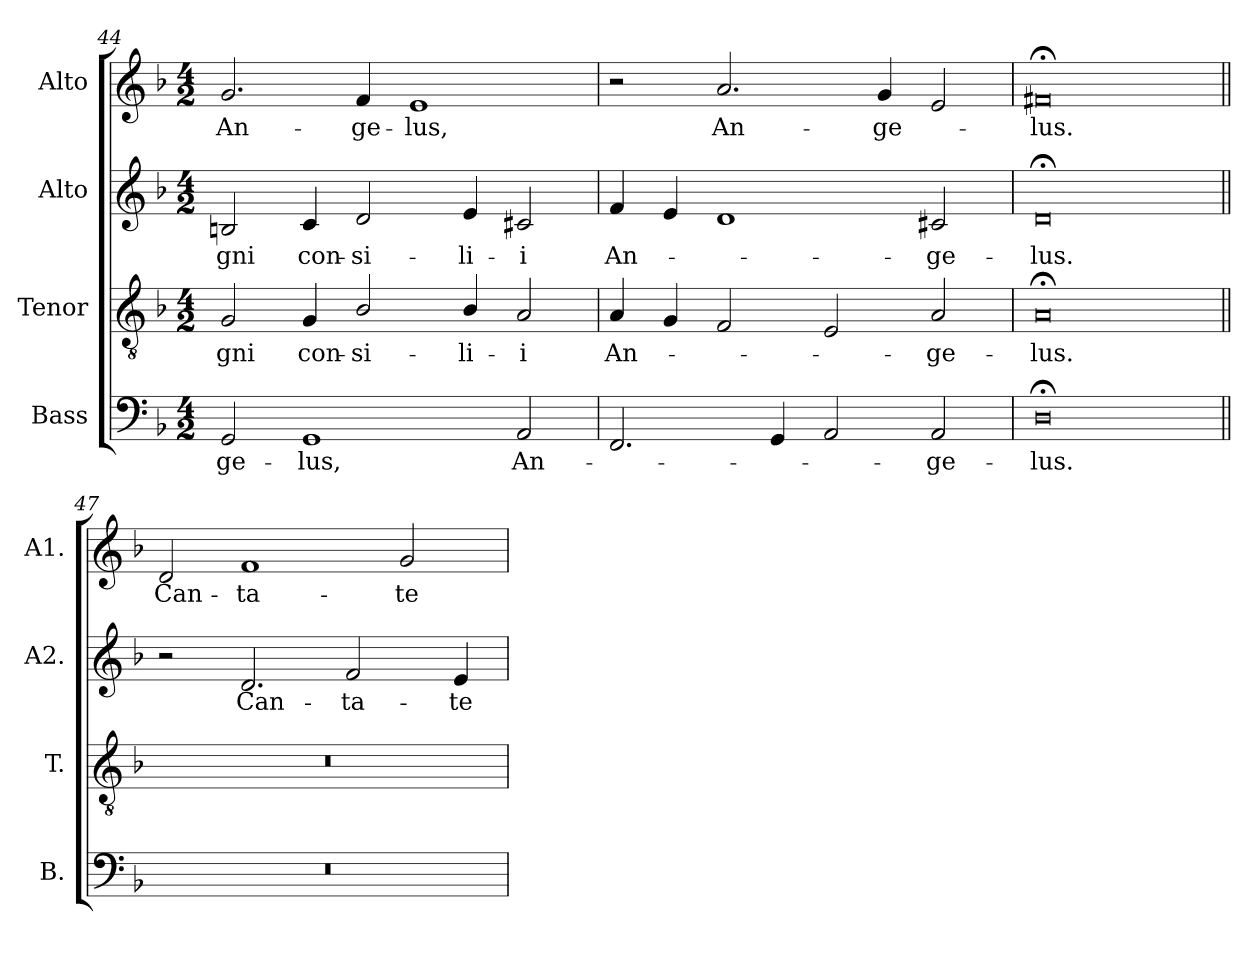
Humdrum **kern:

**kern	**text	**kern	**text	**kern	**text	**kern	**text
*part4	*part4	*part3	*part3	*part2	*part2	*part1	*part1
*staff4	*staff4	*staff3	*staff3	*staff2	*staff2	*staff1	*staff1
*I"Bass	*	*I"Tenor	*	*I"Alto	*	*I"Alto	*
*I'B.	*	*I'T.	*	*I'A2.	*	*I'A1.	*
*clefF4	*	*clefGv2	*	*clefG2	*	*clefG2	*
*	*	*ITrd7c12	*	*	*	*	*
*k[b-]	*	*k[b-]	*	*k[b-]	*	*k[b-]	*
*F:	*	*F:	*	*F:	*	*F:	*
*M4/2	*	*M4/2	*	*M4/2	*	*M4/2	*
=44	=44	=44	=44	=44	=44	=44	=44
!	!LO:LY:b:color=#000000	!	!	!	!	!	!
!	!	!	!LO:LY:b:color=#000000	!	!	!	!
!	!	!	!	!	!LO:LY:b:color=#000000	!	!
!	!	!	!	!	!	!	!LO:LY:b:color=#000000
2GGi/	-ge-	2GGi/	-gni	2Bni/	-gni	2.gi/	An-
!	!LO:LY:b:color=#000000	!	!	!	!	!	!
!	!	!	!LO:LY:b:color=#000000	!	!	!	!
!	!	!	!	!	!LO:LY:b:color=#000000	!	!
1GGi	-lus,	4GGi/	con-	4ci/	con-	.	.
!	!	!	!LO:LY:b:color=#000000	!	!	!	!
!	!	!	!	!	!LO:LY:b:color=#000000	!	!
!	!	!	!	!	!	!	!LO:LY:b:color=#000000
.	.	2BB-i/	-si-	2di/	-si-	4fi/	-ge-
!	!	!	!	!	!	!	!LO:LY:b:color=#000000
.	.	.	.	.	.	1ei	-lus,
!	!	!	!LO:LY:b:color=#000000	!	!	!	!
!	!	!	!	!	!LO:LY:b:color=#000000	!	!
.	.	4BB-i/	-li-	4ei/	-li-	.	.
!	!LO:LY:b:color=#000000	!	!	!	!	!	!
!	!	!	!LO:LY:b:color=#000000	!	!	!	!
!	!	!	!	!	!LO:LY:b:color=#000000	!	!
2AAi/	An-	2AAi/	-i	2c#Xi/	-i	.	.
=45	=45	=45	=45	=45	=45	=45	=45
!	!	!	!LO:LY:b:color=#000000	!	!	!	!
!	!	!	!	!	!LO:LY:b:color=#000000	!	!
2.FFi/	.	4AAi/	An-	4fi/	An-	2r	.
.	.	4GGi/	.	4ei/	.	.	.
!	!	!	!	!	!	!	!LO:LY:b:color=#000000
.	.	2FFi/	.	1di	.	2.ai/	An-
4GGi/	.	.	.	.	.	.	.
2AAi/	.	2EEi/	.	.	.	.	.
!	!	!	!	!	!	!	!LO:LY:b:color=#000000
.	.	.	.	.	.	4gi/	-ge-
!	!LO:LY:b:color=#000000	!	!	!	!	!	!
!	!	!	!LO:LY:b:color=#000000	!	!	!	!
!	!	!	!	!	!LO:LY:b:color=#000000	!	!
2AAi/	-ge-	2AAi/	-ge-	2c#Xi/	-ge-	2ei/	.
=46	=46	=46	=46	=46	=46	=46	=46
!	!LO:LY:b:color=#000000	!	!	!	!	!	!
!	!	!	!LO:LY:b:color=#000000	!	!	!	!
!	!	!	!	!	!LO:LY:b:color=#000000	!	!
!	!	!	!	!	!	!	!LO:LY:b:color=#000000
0D;i	-lus.	0AA;i	-lus.	0d;i	-lus.	0f#X;i	-lus.
!!LO:LB:g=z
=47||	=47||	=47||	=47||	=47||	=47||	=47||	=47||
!LO:N:vis=1	!	!LO:N:vis=1	!	!	!	!	!
!	!	!	!	!	!	!	!LO:LY:b:color=#000000
0r	.	0r	.	2r	.	2di/	Can-
!	!	!	!	!	!LO:LY:b:color=#000000	!	!
!	!	!	!	!	!	!	!LO:LY:b:color=#000000
.	.	.	.	2.di/	Can-	1fi	-ta-
!	!	!	!	!	!LO:LY:b:color=#000000	!	!
.	.	.	.	2fi/	-ta-	.	.
!	!	!	!	!	!	!	!LO:LY:b:color=#000000
.	.	.	.	.	.	2gi/	-te
!	!	!	!	!	!LO:LY:b:color=#000000	!	!
.	.	.	.	4ei/	-te	.	.
=	=	=	=	=	=	=	=
*-	*-	*-	*-	*-	*-	*-	*-
